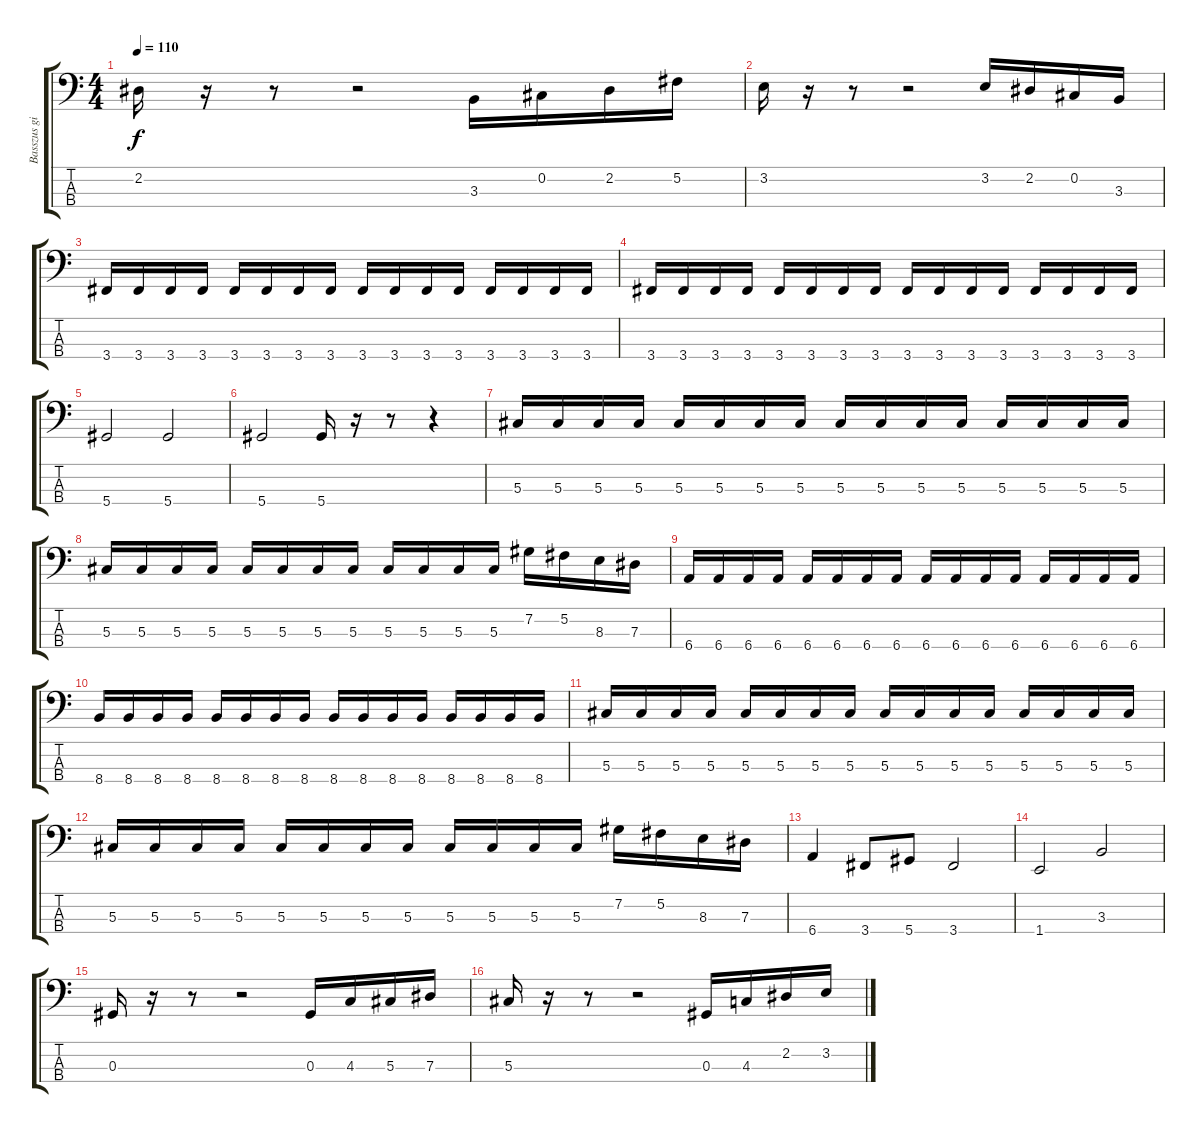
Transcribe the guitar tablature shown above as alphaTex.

\track ("Basszus gitár" "Basszus gi") {instrument electricbassfinger}
\staff {score tabs}
\tuning (Gb2 Db2 Ab1 Eb1) {hide}
\ts (4 4)
\tempo 110
\clef f4
\ks c
2.2.16{dy f} r.16 r.8 r.2 3.3.16 0.2.16 2.2.16 5.2.16 |
3.2.16 r.16 r.8 r.2 3.2.16 2.2.16 0.2.16 3.3.16 |
3.4.16 3.4.16 3.4.16 3.4.16 3.4.16 3.4.16 3.4.16 3.4.16 3.4.16 3.4.16 3.4.16 3.4.16 3.4.16 3.4.16 3.4.16 3.4.16 |
3.4.16 3.4.16 3.4.16 3.4.16 3.4.16 3.4.16 3.4.16 3.4.16 3.4.16 3.4.16 3.4.16 3.4.16 3.4.16 3.4.16 3.4.16 3.4.16 |
5.4.2 5.4.2 |
5.4.2 5.4.16 r.16 r.8 r.4 |
5.3.16 5.3.16 5.3.16 5.3.16 5.3.16 5.3.16 5.3.16 5.3.16 5.3.16 5.3.16 5.3.16 5.3.16 5.3.16 5.3.16 5.3.16 5.3.16 |
5.3.16 5.3.16 5.3.16 5.3.16 5.3.16 5.3.16 5.3.16 5.3.16 5.3.16 5.3.16 5.3.16 5.3.16 7.2.16 5.2.16 8.3.16 7.3.16 |
6.4.16 6.4.16 6.4.16 6.4.16 6.4.16 6.4.16 6.4.16 6.4.16 6.4.16 6.4.16 6.4.16 6.4.16 6.4.16 6.4.16 6.4.16 6.4.16 |
8.4.16 8.4.16 8.4.16 8.4.16 8.4.16 8.4.16 8.4.16 8.4.16 8.4.16 8.4.16 8.4.16 8.4.16 8.4.16 8.4.16 8.4.16 8.4.16 |
5.3.16 5.3.16 5.3.16 5.3.16 5.3.16 5.3.16 5.3.16 5.3.16 5.3.16 5.3.16 5.3.16 5.3.16 5.3.16 5.3.16 5.3.16 5.3.16 |
5.3.16 5.3.16 5.3.16 5.3.16 5.3.16 5.3.16 5.3.16 5.3.16 5.3.16 5.3.16 5.3.16 5.3.16 7.2.16 5.2.16 8.3.16 7.3.16 |
6.4.4 3.4.8 5.4.8 3.4.2 |
1.4.2 3.3.2 |
0.3.16 r.16 r.8 r.2 0.3.16 4.3.16 5.3.16 7.3.16 |
5.3.16 r.16 r.8 r.2 0.3.16 4.3.16 2.2.16 3.2.16
